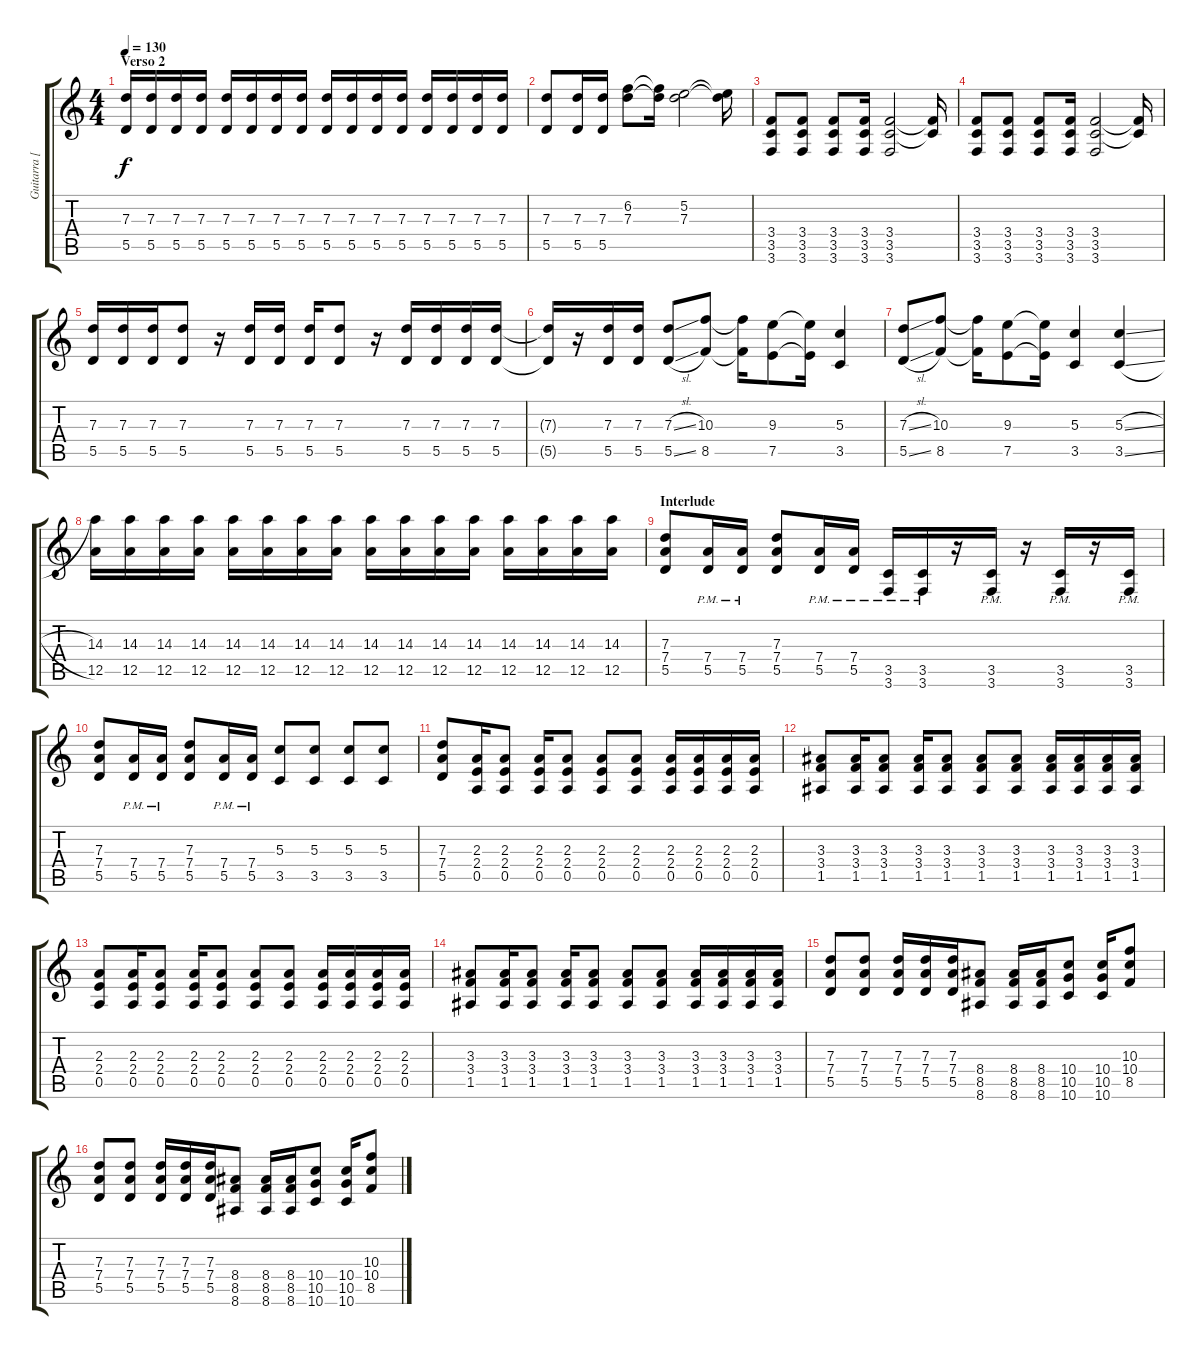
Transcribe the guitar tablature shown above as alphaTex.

\track ("Guitarra [Philippe]" "Guitarra [") {instrument distortionguitar}
\staff {score tabs}
\tuning (E4 B3 G3 D3 A2 D2) {hide}
\ts (4 4)
\section ("" "Verso 2")
\tempo 130
\clef g2
\ks c
(7.3 5.5).16{dy f} (7.3 5.5).16 (7.3 5.5).16 (7.3 5.5).16 (7.3 5.5).16 (7.3 5.5).16 (7.3 5.5).16 (7.3 5.5).16 (7.3 5.5).16 (7.3 5.5).16 (7.3 5.5).16 (7.3 5.5).16 (7.3 5.5).16 (7.3 5.5).16 (7.3 5.5).16 (7.3 5.5).16 |
(7.3 5.5).8 (7.3 5.5).16 (7.3 5.5).16 (6.2 7.3).8 (6.2{t} 7.3{t}).16 (5.2 7.3).2 (5.2{t} 7.3{t}).16 |
(3.4 3.5 3.6).8 (3.4 3.5 3.6).8 (3.4 3.5 3.6).8 (3.4 3.5 3.6).16 (3.4 3.5 3.6).2 (3.4{t} 3.5{t}).16 |
(3.4 3.5 3.6).8 (3.4 3.5 3.6).8 (3.4 3.5 3.6).8 (3.4 3.5 3.6).16 (3.4 3.5 3.6).2 (3.4{t} 3.5{t}).16 |
(7.3 5.5).16 (7.3 5.5).16 (7.3 5.5).16 (7.3 5.5).8 r.16 (7.3 5.5).16 (7.3 5.5).16 (7.3 5.5).16 (7.3 5.5).8 r.16 (7.3 5.5).16 (7.3 5.5).16 (7.3 5.5).16 (7.3 5.5).16 |
(7.3{t} 5.5{t}).16 r.16 (7.3 5.5).16 (7.3 5.5).16 (7.3{sl} 5.5{sl}).8 (10.3 8.5).8 (10.3{t} 8.5{t}).16 (9.3 7.5).8 (9.3{t} 7.5{t}).16 (5.3 3.5).4 |
(7.3{sl} 5.5{sl}).8 (10.3 8.5).8 (10.3{t} 8.5{t}).16 (9.3 7.5).8 (9.3{t} 7.5{t}).16 (5.3 3.5).4 (5.3{sl} 3.5{sl}).4 |
(14.3 12.5).16 (14.3 12.5).16 (14.3 12.5).16 (14.3 12.5).16 (14.3 12.5).16 (14.3 12.5).16 (14.3 12.5).16 (14.3 12.5).16 (14.3 12.5).16 (14.3 12.5).16 (14.3 12.5).16 (14.3 12.5).16 (14.3 12.5).16 (14.3 12.5).16 (14.3 12.5).16 (14.3 12.5).16 |
\section ("" "Interlude")
(7.3 7.4 5.5).8 (7.4{pm} 5.5{pm}).16 (7.4{pm} 5.5{pm}).16 (7.3 7.4 5.5).8 (7.4{pm} 5.5{pm}).16 (7.4{pm} 5.5{pm}).16 (3.5{pm} 3.6{pm}).16 (3.5{pm} 3.6{pm}).16 r.16 (3.5{pm} 3.6{pm}).16 r.16 (3.5{pm} 3.6{pm}).16 r.16 (3.5{pm} 3.6{pm}).16 |
(7.3 7.4 5.5).8 (7.4{pm} 5.5{pm}).16 (7.4{pm} 5.5{pm}).16 (7.3 7.4 5.5).8 (7.4{pm} 5.5{pm}).16 (7.4{pm} 5.5{pm}).16 (5.3 3.5).8 (5.3 3.5).8 (5.3 3.5).8 (5.3 3.5).8 |
(7.3 7.4 5.5).8 (2.3 2.4 0.5).16{volume 8 instrument acousticguitarnylon} (2.3 2.4 0.5).8 (2.3 2.4 0.5).16 (2.3 2.4 0.5).8 (2.3 2.4 0.5).8 (2.3 2.4 0.5).8 (2.3 2.4 0.5).16 (2.3 2.4 0.5).16 (2.3 2.4 0.5).16 (2.3 2.4 0.5).16 |
(3.3 3.4 1.5).8 (3.3 3.4 1.5).16 (3.3 3.4 1.5).8 (3.3 3.4 1.5).16 (3.3 3.4 1.5).8 (3.3 3.4 1.5).8 (3.3 3.4 1.5).8 (3.3 3.4 1.5).16 (3.3 3.4 1.5).16 (3.3 3.4 1.5).16 (3.3 3.4 1.5).16 |
(2.3 2.4 0.5).8 (2.3 2.4 0.5).16 (2.3 2.4 0.5).8 (2.3 2.4 0.5).16 (2.3 2.4 0.5).8 (2.3 2.4 0.5).8 (2.3 2.4 0.5).8 (2.3 2.4 0.5).16 (2.3 2.4 0.5).16 (2.3 2.4 0.5).16 (2.3 2.4 0.5).16 |
(3.3 3.4 1.5).8 (3.3 3.4 1.5).16 (3.3 3.4 1.5).8 (3.3 3.4 1.5).16 (3.3 3.4 1.5).8 (3.3 3.4 1.5).8 (3.3 3.4 1.5).8 (3.3 3.4 1.5).16 (3.3 3.4 1.5).16 (3.3 3.4 1.5).16 (3.3 3.4 1.5).16 |
(7.3 7.4 5.5).8{volume 13 instrument distortionguitar} (7.3 7.4 5.5).8 (7.3 7.4 5.5).16 (7.3 7.4 5.5).16 (7.3 7.4 5.5).16 (8.4 8.5 8.6).8 (8.4 8.5 8.6).16 (8.4 8.5 8.6).16 (10.4 10.5 10.6).8 (10.4 10.5 10.6).16 (10.3 10.4 8.5).8 |
(7.3 7.4 5.5).8 (7.3 7.4 5.5).8 (7.3 7.4 5.5).16 (7.3 7.4 5.5).16 (7.3 7.4 5.5).16 (8.4 8.5 8.6).8 (8.4 8.5 8.6).16 (8.4 8.5 8.6).16 (10.4 10.5 10.6).8 (10.4 10.5 10.6).16 (10.3 10.4 8.5).8
